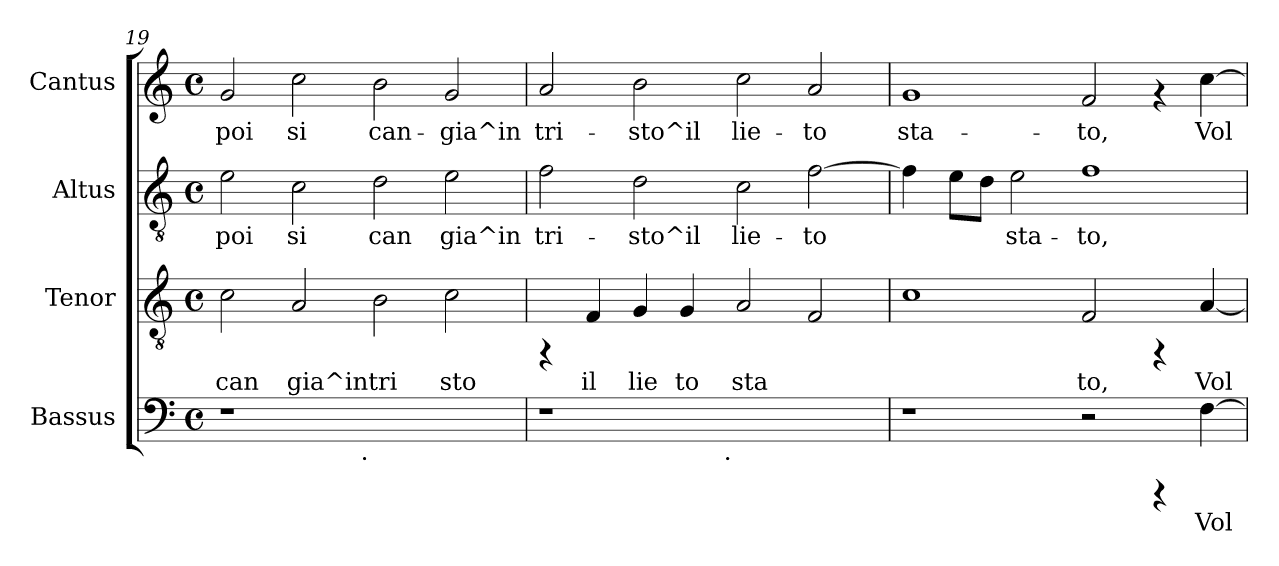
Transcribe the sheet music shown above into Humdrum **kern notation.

**kern	**text	**kern	**text	**kern	**text	**kern	**text
*part4	*part4	*part3	*part3	*part2	*part2	*part1	*part1
*staff4	*staff4	*staff3	*staff3	*staff2	*staff2	*staff1	*staff1
*I"Bassus	*	*I"Tenor	*	*I"Altus	*	*I"Cantus	*
*clefF4	*	*clefGv2	*	*clefGv2	*	*clefG2	*
*k[]	*	*k[]	*	*k[]	*	*k[]	*
*C:	*	*C:	*	*C:	*	*C:	*
*M4/4	*	*M4/4	*	*M4/4	*	*M4/4	*
*met(c)	*	*met(c)	*	*met(c)	*	*met(c)	*
=19	=19	=19	=19	=19	=19	=19	=19
!	!	!	!LO:LY:b:cj	!	!LO:LY:b:cj	!	!LO:LY:b:cj
*^	*	*	*	*	*	*	*
1r	2ryy	.	2c\	can	2e\	poi	2g/	poi
!	!	!	!	!LO:LY:b:cj	!	!LO:LY:b:cj	!	!LO:LY:b:cj
.	4...ryy	.	2A/	gia^in	2c\	si	2cc\	si
!	!LO:TX:b:t=.	!	!	!	!	!	!	!
.	1ryy	.	.	.	.	.	.	.
!	!	!	!	!LO:LY:b:cj	!	!LO:LY:b:cj	!	!LO:LY:b:cj
1ryy	.	.	2B\	tri	2d\	can	2b\	can-
!	!	!	!	!LO:LY:b:cj	!	!LO:LY:b:cj	!	!LO:LY:b:cj
.	.	.	2c\	sto	2e\	gia^in	2g/	-gia^in
.	32ryy	.	.	.	.	.	.	.
!!LO:LB:g=z
=20	=20	=20	=20	=20	=20	=20	=20	=20
!	!	!	!	!	!	!LO:LY:b:cj	!	!LO:LY:b:cj
1r	2ryy	.	4rFF	.	2f\	tri-	2a/	tri-
!	!	!	!	!LO:LY:b:cj	!	!	!	!
.	.	.	4F/	il	.	.	.	.
!	!	!	!	!LO:LY:b:cj	!	!LO:LY:b:cj	!	!LO:LY:b:cj
.	4...ryy	.	4G/	lie	2d\	-sto^il	2b\	-sto^il
!	!	!	!	!LO:LY:b:cj	!	!	!	!
.	.	.	4G/	to	.	.	.	.
!	!LO:TX:b:t=.	!	!	!	!	!	!	!
.	1ryy	.	.	.	.	.	.	.
!	!	!	!	!LO:LY:b:cj	!	!LO:LY:b:cj	!	!LO:LY:b:cj
1ryy	.	.	2A/	sta	2c\	lie-	2cc\	lie-
!	!	!	!	!LO:LY:b:cj	!	!LO:LY:b:cj	!	!LO:LY:b:cj
.	.	.	2F/	.	[>2f\	-to	2a/	-to
.	32ryy	.	.	.	.	.	.	.
=21	=21	=21	=21	=21	=21	=21	=21	=21
!	!	!	!	!LO:LY:b:cj	!	!LO:LY:b:cj	!	!LO:LY:b:cj
*v	*v	*	*	*	*	*	*	*
1r	.	1c	.	4f\]	.	1g	sta-
!	!	!	!	!	!LO:LY:b:cj	!	!
.	.	.	.	8e\L	.	.	.
!	!	!	!	!	!LO:LY:b:cj	!	!
.	.	.	.	8d\J	.	.	.
!	!	!	!	!	!LO:LY:b:cj	!	!
.	.	.	.	2e\	sta-	.	.
!	!	!	!LO:LY:b:cj	!	!LO:LY:b:cj	!	!LO:LY:b:cj
2r	.	2F/	to,	1f	-to,	2f/	-to,
4rCCC	.	4rFF	.	.	.	4rf	.
!	!LO:LY:b:cj	!	!LO:LY:b:cj	!	!	!	!LO:LY:b:cj
[>4F\	Vol	[<4A/	Vol	.	.	[>4cc\	Vol-
=	=	=	=	=	=	=	=
*-	*-	*-	*-	*-	*-	*-	*-
